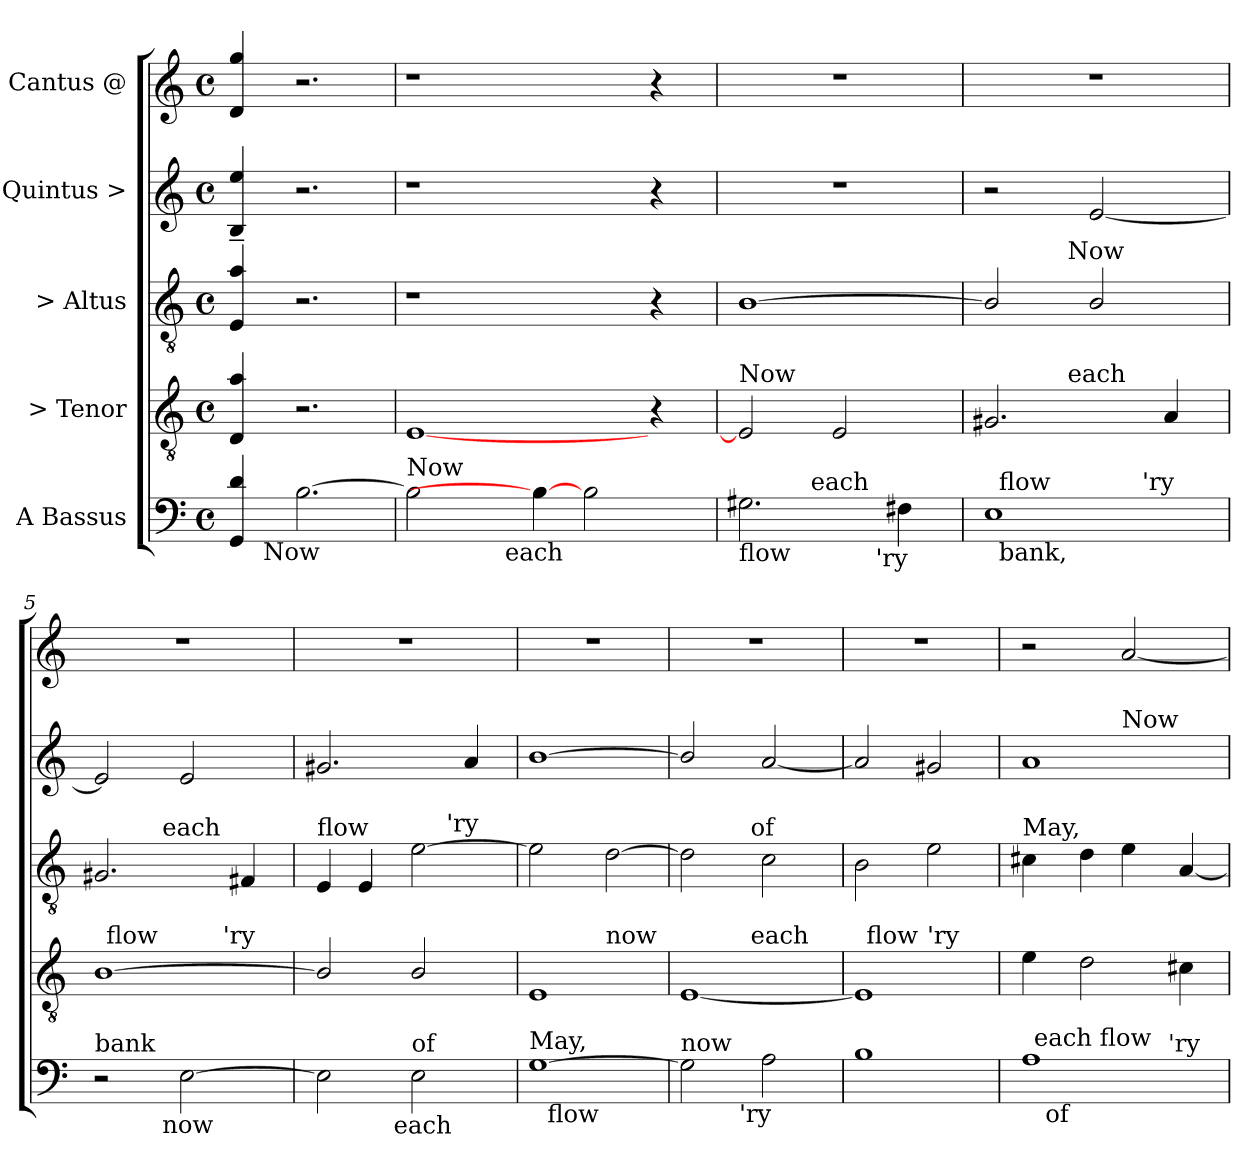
**kern	**kern	**kern	**kern	**kern
*part5	*part4	*part3	*part2	*part1
*staff5	*staff4	*staff3	*staff2	*staff1
*I"A  Bassus	*I">  Tenor	*I">  Altus	*I"Quintus >	*I"Cantus @
*clefF4	*clefGv2	*clefGv2	*clefG2	*clefG2
*ITrd7c12	*	*	*	*
*k[]	*k[]	*k[]	*k[]	*k[]
*C:	*C:	*C:	*C:	*C:
*M4/4	*M4/4	*M4/4	*M4/4	*M4/4
*met(c)	*met(c)	*met(c)	*met(c)	*met(c)
=1	=1	=1	=1	=1
*^	*	*	*	*
4GGG/ 4D/	8ryy	4D/ 4a/	4E/ 4a/	4B/~< 4ee/~<	4d/ 4gg/
!	!LO:TX:b:t=Now	!	!	!	!
.	2..ryy	.	.	.	.
[>2.BB	.	2.r	2.r	2.r	2.r
=2	=2	=2	=2	=2	=2
!LO:TX:a:t=Now	!	!	!	!	!
2BB\]	4ryy	[<1E	1r	1r	1r
.	8ryy	.	.	.	.
.	32ryy	.	.	.	.
!	!LO:TX:b:t=each	!	!	!	!
.	2ryy	.	.	.	.
4BB_	.	.	.	.	.
2BB\	.	.	.	.	.
.	4ryy	.	.	.	.
.	.	4r	4r	4r	4r
.	16.ryy	.	.	.	.
=3	=3	=3	=3	=3	=3
!	!	!LO:TX:a:t=Now	!	!	!
!LO:TX:b:t=flow	!	!	!	!	!
*	*^	*	*	*	*
2.GG#X\	4..ryy	2ryy	2E/]	[<1B	1r	1r
!	!LO:TX:a:t=each	!	!	!	!	!
.	2ryy	.	.	.	.	.
.	.	8.ryy	2E/	.	.	.
!	!	!LO:TX:b:t='ry	!	!	!	!
.	.	4ryy	.	.	.	.
4FF#X\	.	.	.	.	.	.
.	16ryy	16ryy	.	.	.	.
=4	=4	=4	=4	=4	=4	=4
*	*	*	*^	*^	*	*
1EE	32ryy	2ryy	2.G#X/	4..ryy	2B/]	4..ryy	2r	1r
!	!LO:TX:b:t=bank,	!	!	!	!	!	!	!
!	!LO:TX:a:t=flow	!	!	!	!	!	!	!
.	2ryy	.	.	.	.	.	.	.
!	!	!	!	!	!	!LO:TX:a:t=Now	!	!
!	!	!	!	!LO:TX:a:t=each	!	!	!	!
.	.	.	.	2ryy	.	2ryy	.	.
.	.	8.ryy	.	.	2B/	.	[<2e/	.
.	4...ryy	.	.	.	.	.	.	.
!	!	!LO:TX:a:t='ry	!	!	!	!	!	!
.	.	4ryy	.	.	.	.	.	.
.	.	.	4A/	.	.	.	.	.
.	.	16ryy	.	16ryy	.	16ryy	.	.
=5	=5	=5	=5	=5	=5	=5	=5	=5
!LO:TX:a:t=bank	!	!	!	!	!	!	!	!
*	*v	*v	*	*^	*	*	*	*
2r	4..ryy	[<1B	32ryy	2ryy	2.G#X/	4..ryy	2e/]	1r
!	!	!	!LO:TX:a:t=flow	!	!	!	!	!
.	.	.	2ryy	.	.	.	.	.
!	!	!	!	!	!	!LO:TX:a:t=each	!	!
!	!LO:TX:b:t=now	!	!	!	!	!	!	!
.	2ryy	.	.	.	.	2ryy	.	.
[<2EE\	.	.	.	8.ryy	.	.	2e/	.
.	.	.	4...ryy	.	.	.	.	.
!	!	!	!	!LO:TX:a:t='ry	!	!	!	!
.	.	.	.	4ryy	.	.	.	.
.	.	.	.	.	4F#X/	.	.	.
.	16ryy	.	.	16ryy	.	16ryy	.	.
!!LO:LB:g=z
=6	=6	=6	=6	=6	=6	=6	=6	=6
!	!	!	!	!	!LO:TX:a:t=flow	!	!	!
!	!	!LO:TX:a:t=bank of May,	!	!	!	!	!	!
*	*	*v	*v	*v	*	*	*	*
2EE\]	4..ryy	2B/]	4E/	2ryy	2.g#X/	1r
.	.	.	4E/	.	.	.
!	!LO:TX:b:t=each	!	!	!	!	!
.	2ryy	.	.	.	.	.
!LO:TX:a:t=of	!	!	!	!	!	!
2EE\	.	2B/	[>2e\	8.ryy	.	.
!	!	!	!	!LO:TX:a:t='ry	!	!
.	.	.	.	4ryy	.	.
.	.	.	.	.	4a/	.
.	16ryy	.	.	16ryy	.	.
=7	=7	=7	=7	=7	=7	=7
!	!	!	!LO:TX:a:t=bank	!	!	!
!LO:TX:a:t=May,	!	!	!	!	!	!
*	*	*^	*v	*v	*	*
[>1GG	16ryy	1E	2ryy	2e\]	[<1b	1r
!	!LO:TX:b:t=flow	!	!	!	!	!
.	2...ryy	.	.	.	.	.
!	!	!	!LO:TX:a:t=now	!	!	!
.	.	.	2ryy	[>2d\	.	.
=8	=8	=8	=8	=8	=8	=8
!LO:TX:a:t=now	!	!	!	!	!	!
*	*	*	*	*^	*	*
2GG\]	4..ryy	[<1E	4...ryy	2d\]	4...ryy	2b/]	1r
!	!LO:TX:b:t='ry	!	!	!	!	!	!
.	2ryy	.	.	.	.	.	.
!	!	!	!	!	!LO:TX:a:t=of	!	!
!	!	!	!LO:TX:a:t=each	!	!	!	!
.	.	.	2ryy	.	2ryy	.	.
2AA\	.	.	.	2c\	.	[<2a/	.
.	16ryy	.	.	.	.	.	.
.	.	.	32ryy	.	32ryy	.	.
=9	=9	=9	=9	=9	=9	=9	=9
!LO:TX:b:t=bank	!	!	!	!	!	!	!
*v	*v	*	*^	*v	*v	*	*
1BB	1E]	32ryy	2ryy	2B\	2a/]	1r
!	!	!LO:TX:a:t=flow	!	!	!	!
.	.	2ryy	.	.	.	.
!	!	!	!LO:TX:a:t='ry	!	!	!
.	.	.	2ryy	2e\	2g#X/	.
.	.	4...ryy	.	.	.	.
=10	=10	=10	=10	=10	=10	=10
!	!	!	!	!LO:TX:a:t=May,	!	!
!	!LO:TX:a:t=bank of May, Now	!	!	!	!	!
*^	*	*	*	*	*^	*
*	*^	*	*	*	*	*	*	*
*	*	*^	*v	*v	*v	*	*	*	*
1AA	32ryy	16ryy	2ryy	4e\	4c#X\	1a	2ryy	2r
!	!LO:TX:a:t=each flow	!	!	!	!	!	!	!
.	2ryy	.	.	.	.	.	.	.
!	!	!LO:TX:b:t=of	!	!	!	!	!	!
.	.	2...ryy	.	.	.	.	.	.
.	.	.	.	2d\	4d\	.	.	.
!	!	!	!	!	!	!	!LO:TX:a:t=Now	!
.	.	.	8..ryy	.	4e\	.	2ryy	[<2a/
.	4...ryy	.	.	.	.	.	.	.
!	!	!	!LO:TX:a:t='ry	!	!	!	!	!
.	.	.	4ryy	.	.	.	.	.
.	.	.	.	4c#X\	[<4A/	.	.	.
.	.	.	32ryy	.	.	.	.	.
*v	*v	*v	*v	*	*	*v	*v	*
=	=	=	=	=
*-	*-	*-	*-	*-
